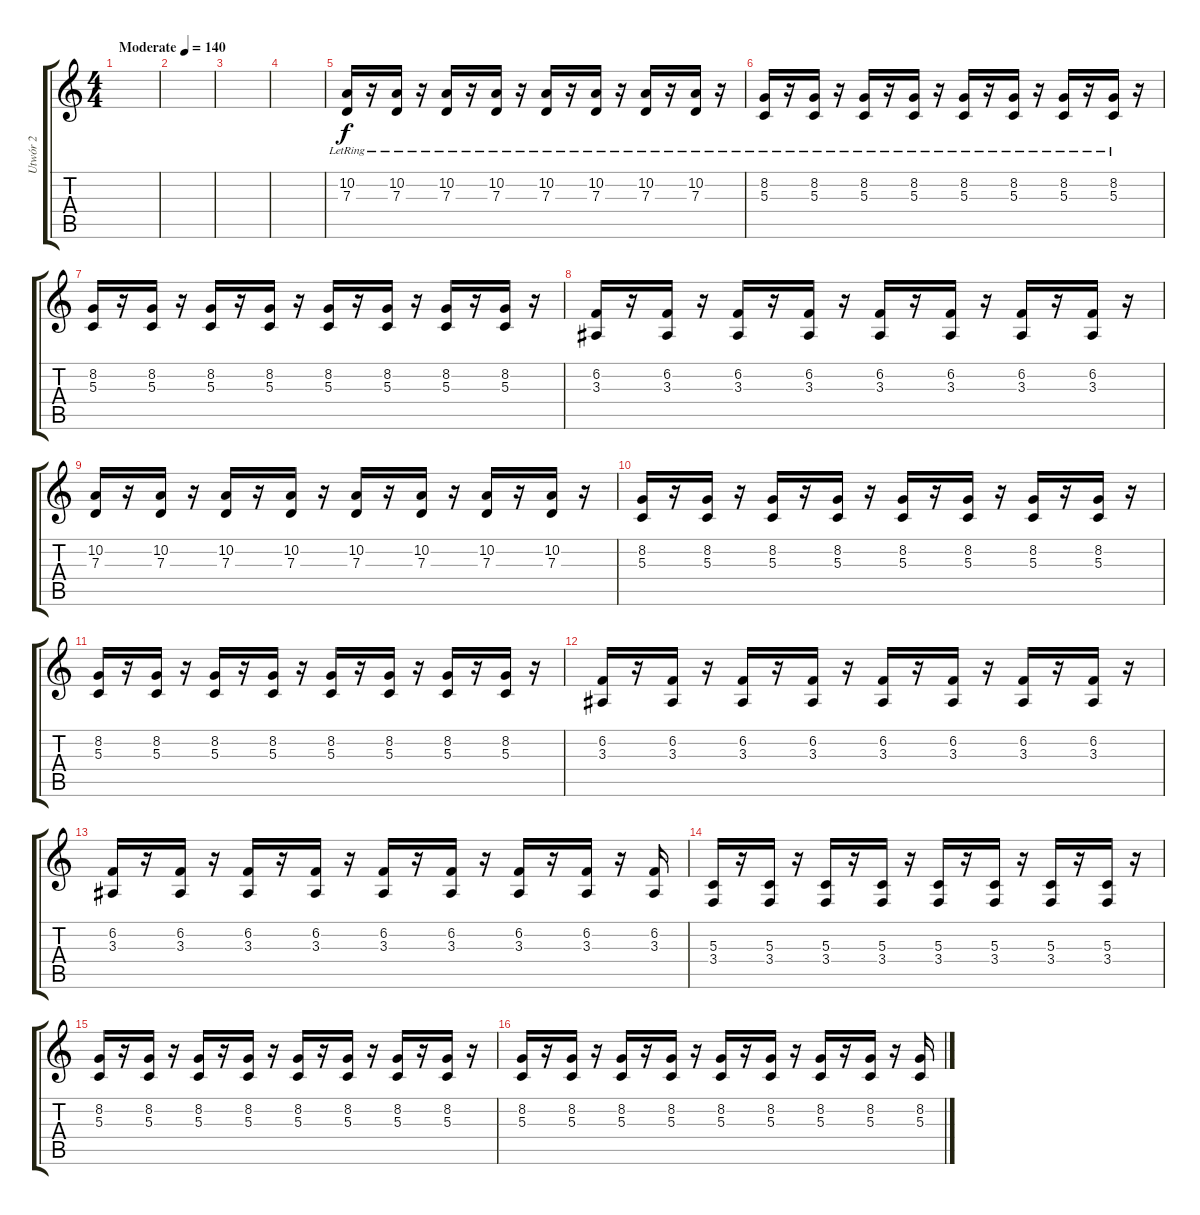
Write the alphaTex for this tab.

\track ("Utwór 2" "Utwór 2") {instrument electricgrandpiano}
\staff {score tabs}
\tuning (E4 B3 G3 D3 A2 E2) {hide}
\ts (4 4)
\tempo (140 "Moderate")
\clef g2
\ks c
|
|
|
|
(10.2{lr} 7.3{lr}).16 r.16 (10.2{lr} 7.3{lr}).16 r.16 (10.2{lr} 7.3{lr}).16 r.16 (10.2{lr} 7.3{lr}).16 r.16 (10.2{lr} 7.3{lr}).16 r.16 (10.2{lr} 7.3{lr}).16 r.16 (10.2{lr} 7.3{lr}).16 r.16 (10.2{lr} 7.3{lr}).16 r.16 |
(8.2{lr} 5.3{lr}).16 r.16 (8.2{lr} 5.3{lr}).16 r.16 (8.2{lr} 5.3{lr}).16 r.16 (8.2{lr} 5.3{lr}).16 r.16 (8.2{lr} 5.3{lr}).16 r.16 (8.2{lr} 5.3{lr}).16 r.16 (8.2{lr} 5.3{lr}).16 r.16 (8.2{lr} 5.3{lr}).16 r.16 |
(8.2 5.3).16 r.16 (8.2 5.3).16 r.16 (8.2 5.3).16 r.16 (8.2 5.3).16 r.16 (8.2 5.3).16 r.16 (8.2 5.3).16 r.16 (8.2 5.3).16 r.16 (8.2 5.3).16 r.16 |
(6.2 3.3).16 r.16 (6.2 3.3).16 r.16 (6.2 3.3).16 r.16 (6.2 3.3).16 r.16 (6.2 3.3).16 r.16 (6.2 3.3).16 r.16 (6.2 3.3).16 r.16 (6.2 3.3).16 r.16 |
(10.2 7.3).16 r.16 (10.2 7.3).16 r.16 (10.2 7.3).16 r.16 (10.2 7.3).16 r.16 (10.2 7.3).16 r.16 (10.2 7.3).16 r.16 (10.2 7.3).16 r.16 (10.2 7.3).16 r.16 |
(8.2 5.3).16 r.16 (8.2 5.3).16 r.16 (8.2 5.3).16 r.16 (8.2 5.3).16 r.16 (8.2 5.3).16 r.16 (8.2 5.3).16 r.16 (8.2 5.3).16 r.16 (8.2 5.3).16 r.16 |
(8.2 5.3).16 r.16 (8.2 5.3).16 r.16 (8.2 5.3).16 r.16 (8.2 5.3).16 r.16 (8.2 5.3).16 r.16 (8.2 5.3).16 r.16 (8.2 5.3).16 r.16 (8.2 5.3).16 r.16 |
(6.2 3.3).16 r.16 (6.2 3.3).16 r.16 (6.2 3.3).16 r.16 (6.2 3.3).16 r.16 (6.2 3.3).16 r.16 (6.2 3.3).16 r.16 (6.2 3.3).16 r.16 (6.2 3.3).16 r.16 |
(6.2 3.3).16 r.16 (6.2 3.3).16 r.16 (6.2 3.3).16 r.16 (6.2 3.3).16 r.16 (6.2 3.3).16 r.16 (6.2 3.3).16 r.16 (6.2 3.3).16 r.16 (6.2 3.3).16 r.16 (6.2 3.3).16 |
(5.3 3.4).16 r.16 (5.3 3.4).16 r.16 (5.3 3.4).16 r.16 (5.3 3.4).16 r.16 (5.3 3.4).16 r.16 (5.3 3.4).16 r.16 (5.3 3.4).16 r.16 (5.3 3.4).16 r.16 |
(8.2 5.3).16 r.16 (8.2 5.3).16 r.16 (8.2 5.3).16 r.16 (8.2 5.3).16 r.16 (8.2 5.3).16 r.16 (8.2 5.3).16 r.16 (8.2 5.3).16 r.16 (8.2 5.3).16 r.16 |
(8.2 5.3).16 r.16 (8.2 5.3).16 r.16 (8.2 5.3).16 r.16 (8.2 5.3).16 r.16 (8.2 5.3).16 r.16 (8.2 5.3).16 r.16 (8.2 5.3).16 r.16 (8.2 5.3).16 r.16 (8.2 5.3).16
